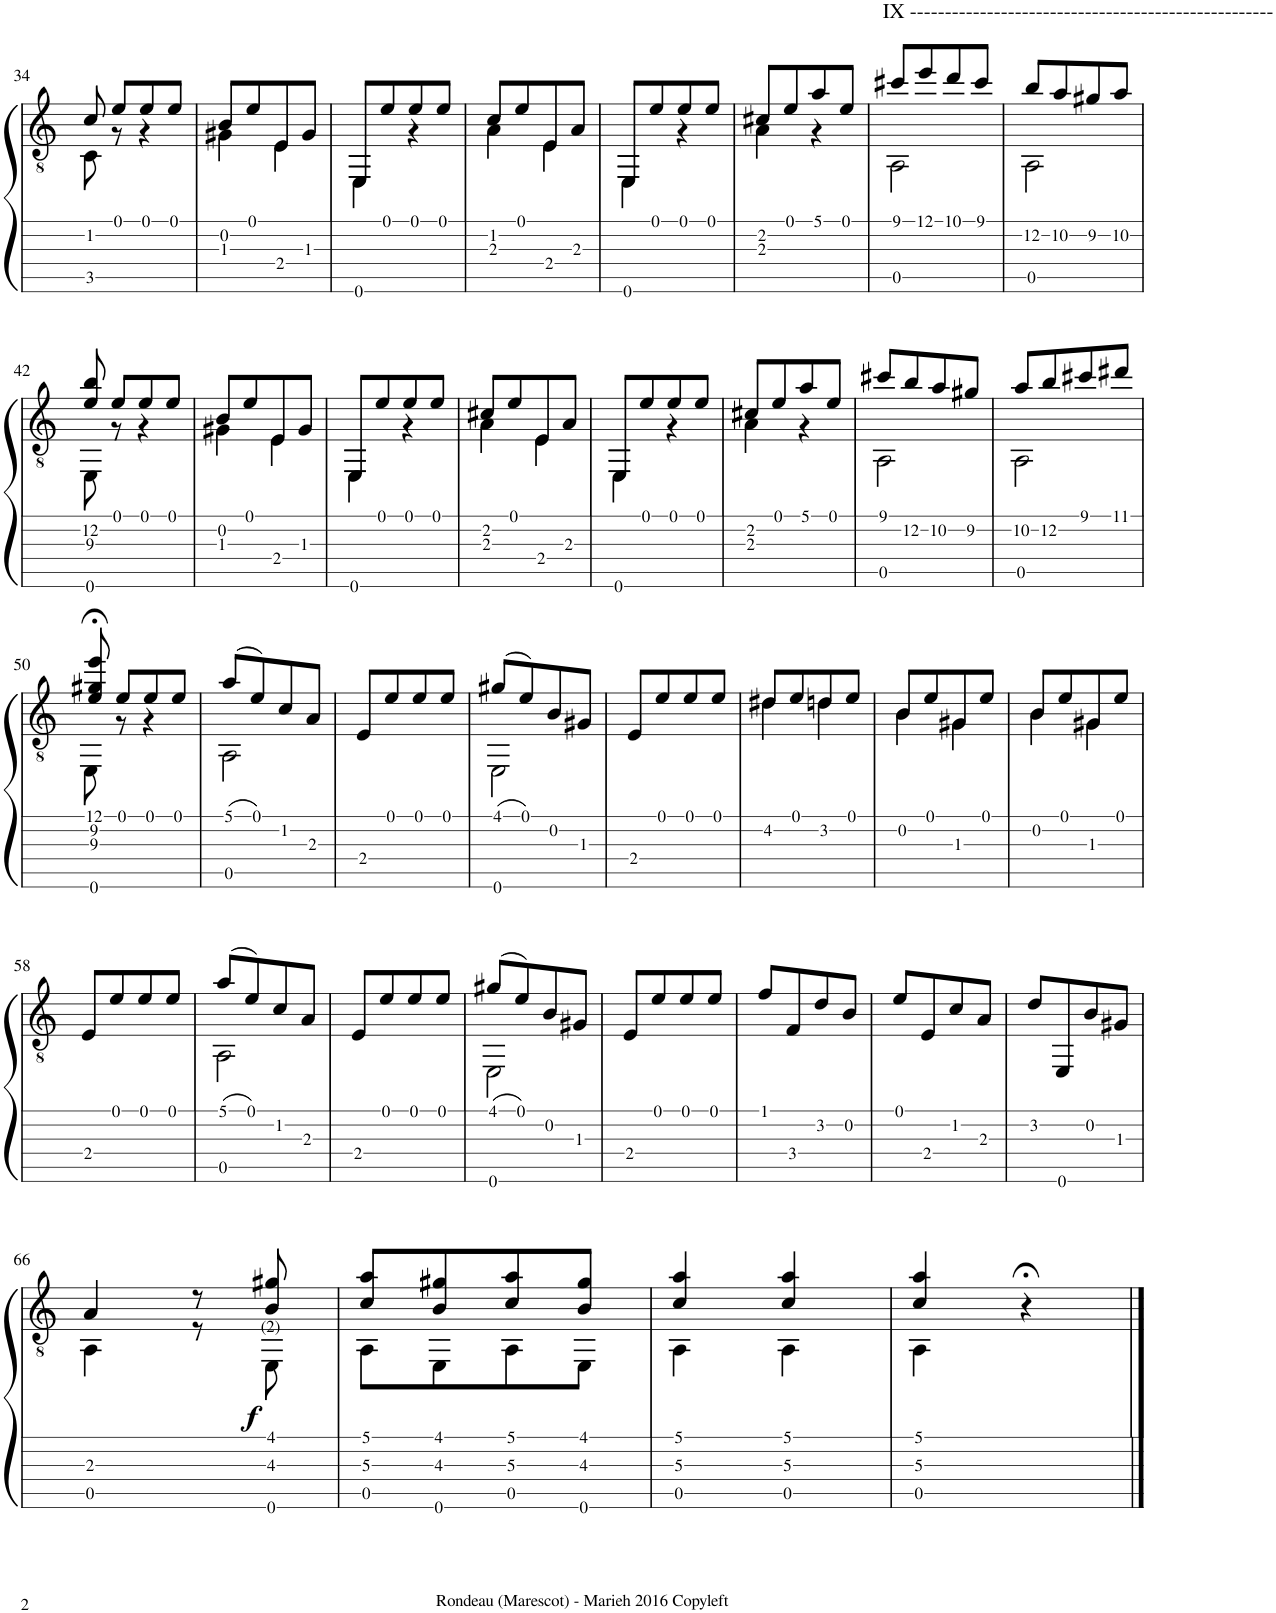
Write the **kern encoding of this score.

**kern	**kern	**dynam
*part2	*part1	*part1
*staff2	*staff1	*staff1
*I"Guitare classique [Tablature]	*I"Guitare classique	*
!!LO:PB:g=z
*	*clefGv2	*
*k[]	*k[]	*
*M2/4	*M2/4	*
=34	=34	=34
*^	*^	*
8cL	8C	8c/	8C\	.
8eJ	8r	8e/L	8r	.
8eL	4r	8e/	4r	.
8eJ	.	8e/J	.	.
=35	=35	=35	=35	=35
8BL	4G#X	8B/L	4G#X\	.
8eJ	.	8e/	.	.
8EL	4r	8E/	4E\	.
8G#J	.	8G#/J	.	.
=36	=36	=36	=36	=36
8r	4EE	8EE/L	4EE\	.
8e	.	8e/	.	.
8eL	4r	8e/	4r	.
8eJ	.	8e/J	.	.
=37	=37	=37	=37	=37
8cL	4A	8c/L	4A\	.
8eJ	.	8e/	.	.
8EL	4r	8E/	4E\	.
8AJ	.	8A/J	.	.
=38	=38	=38	=38	=38
8EEL	4r	8EE/L	4EE\	.
8eJ	.	8e/	.	.
8eL	4r	8e/	4r	.
8eJ	.	8e/J	.	.
=39	=39	=39	=39	=39
8c#XL	4A	8c#X/L	4A\	.
8eJ	.	8e/	.	.
8aL	4r	8a/	4r	.
8eJ	.	8e/J	.	.
=40	=40	=40	=40	=40
!	!	!LO:TX:a:t=IX ----------------------------------------------------	!	!
8cc#XL	2AA	8cc#X/L	2AA\	.
8eeJ	.	8ee/	.	.
8ddL	.	8dd/	.	.
8cc#J	.	8cc#/J	.	.
=41	=41	=41	=41	=41
8bL	2AA	8b/L	2AA\	.
8aJ	.	8a/	.	.
8g#XL	.	8g#X/	.	.
8aJ	.	8a/J	.	.
!!LO:LB:g=z	!!
=42	=42	=42	=42	=42
8e\ 8b\L	8EE	8e/ 8b/	8EE\	.
8eJ	8r	8e/L	8r	.
8eL	4r	8e/	4r	.
8eJ	.	8e/J	.	.
=43	=43	=43	=43	=43
8BL	4G#X	8B/L	4G#X\	.
8eJ	.	8e/	.	.
8EL	4r	8E/	4E\	.
8G#J	.	8G#/J	.	.
=44	=44	=44	=44	=44
8EEL	4r	8EE/L	4EE\	.
8eJ	.	8e/	.	.
8eL	4r	8e/	4r	.
8eJ	.	8e/J	.	.
=45	=45	=45	=45	=45
8c#L	4A	8c#X/L	4A\	.
8eJ	.	8e/	.	.
8EL	4r	8E/	4E\	.
8AJ	.	8A/J	.	.
=46	=46	=46	=46	=46
8EEL	4r	8EE/L	4EE\	.
8eJ	.	8e/	.	.
8eL	4r	8e/	4r	.
8eJ	.	8e/J	.	.
=47	=47	=47	=47	=47
8c#XL	4A	8c#X/L	4A\	.
8eJ	.	8e/	.	.
8aL	4r	8a/	4r	.
8eJ	.	8e/J	.	.
=48	=48	=48	=48	=48
8cc#XL	2AA	8cc#X/L	2AA\	.
8bJ	.	8b/	.	.
8aL	.	8a/	.	.
8g#XJ	.	8g#X/J	.	.
=49	=49	=49	=49	=49
8aL	2AA	8a/L	2AA\	.
8bJ	.	8b/	.	.
8cc#XL	.	8cc#X/	.	.
8dd#XJ	.	8dd#X/J	.	.
!!LO:LB:g=z	!!
=50	=50	=50	=50	=50
8e\ 8g#\ 8ee\L	8EE	8e/;< 8g#X/;< 8ee/;<	8EE\	.
8eJ	8r	8e/L	8r	.
8eL	4r	8e/	4r	.
8eJ	.	8e/J	.	.
=51	=51	=51	=51	=51
(8aL	2AA	(8a/L	2AA\	.
8eJ)	.	8e/)	.	.
8cL	.	8c/	.	.
8AJ	.	8A/J	.	.
*v	*v	*	*	*
*	*v	*v	*
=52	=52	=52
8EL	8E/L	.
8eJ	8e/	.
8eL	8e/	.
8eJ	8e/J	.
=53	=53	=53
*^	*^	*
(8g#XL	2EE	(8g#X/L	2EE\	.
8eJ)	.	8e/)	.	.
8BL	.	8B/	.	.
8G#XJ	.	8G#X/J	.	.
*v	*v	*	*	*
*	*v	*v	*
=54	=54	=54
8EL	8E/L	.
8eJ	8e/	.
8eL	8e/	.
8eJ	8e/J	.
=55	=55	=55
*^	*^	*
8d#XL	4r	8d#X/L	4d#\	.
8eJ	.	8e/	.	.
8dnL	4r	8dn/	4d\	.
8eJ	.	8e/J	.	.
=56	=56	=56	=56	=56
8BL	4r	8B/L	4B\	.
8eJ	.	8e/	.	.
8G#XL	4r	8G#X/	4G#\	.
8eJ	.	8e/J	.	.
=57	=57	=57	=57	=57
8BL	4r	8B/L	4B\	.
8eJ	.	8e/	.	.
8G#XL	4r	8G#X/	4G#\	.
8eJ	.	8e/J	.	.
*v	*v	*	*	*
*	*v	*v	*
!!LO:LB:g=z
=58	=58	=58
8EL	8E/L	.
8eJ	8e/	.
8eL	8e/	.
8eJ	8e/J	.
=59	=59	=59
*^	*^	*
(8aL	2AA	(8a/L	2AA\	.
8eJ)	.	8e/)	.	.
8cL	.	8c/	.	.
8AJ	.	8A/J	.	.
*v	*v	*	*	*
*	*v	*v	*
=60	=60	=60
8EL	8E/L	.
8eJ	8e/	.
8eL	8e/	.
8eJ	8e/J	.
=61	=61	=61
*^	*^	*
(8g#XL	2EE	(8g#X/L	2EE\	.
8eJ)	.	8e/)	.	.
8BL	.	8B/	.	.
8G#XJ	.	8G#X/J	.	.
*v	*v	*	*	*
*	*v	*v	*
=62	=62	=62
8EL	8E/L	.
8eJ	8e/	.
8eL	8e/	.
8eJ	8e/J	.
=63	=63	=63
8fL	8f/L	.
8FJ	8F/	.
8dL	8d/	.
8BJ	8B/J	.
=64	=64	=64
8eL	8e/L	.
8EJ	8E/	.
8cL	8c/	.
8AJ	8A/J	.
=65	=65	=65
8dL	8d/L	.
8EEJ	8EE/	.
8BL	8B/	.
8G#XJ	8G#X/J	.
!!LO:LB:g=z
=66	=66	=66
*^	*^	*
4A	4AA	4A/	4AA\	.
8r	8r	8r	8r	.
!	!	!	!	!LO:DY:b
8B 8g#X	8EE	8B/ 8g#X/	8EE\	f
=67	=67	=67	=67	=67
8c\ 8a\L	8AAL	8c/ 8a/L	8AA\L	.
8B\ 8g#X\J	8EEJ	8B/ 8g#X/	8EE\	.
8c\ 8a\L	8AAL	8c/ 8a/	8AA\	.
8B\ 8g#\J	8EEJ	8B/ 8g#/J	8EE\J	.
=68	=68	=68	=68	=68
4c 4a	4AA	4c/ 4a/	4AA\	.
4c 4a	4AA	4c/ 4a/	4AA\	.
=69	=69	=69	=69	=69
4c 4a	4AA	4c/ 4a/	4AA\	.
4r	4ryy	4r;<	4ryy	.
*v	*v	*	*	*
*	*v	*v	*
==	==	==
*-	*-	*-
